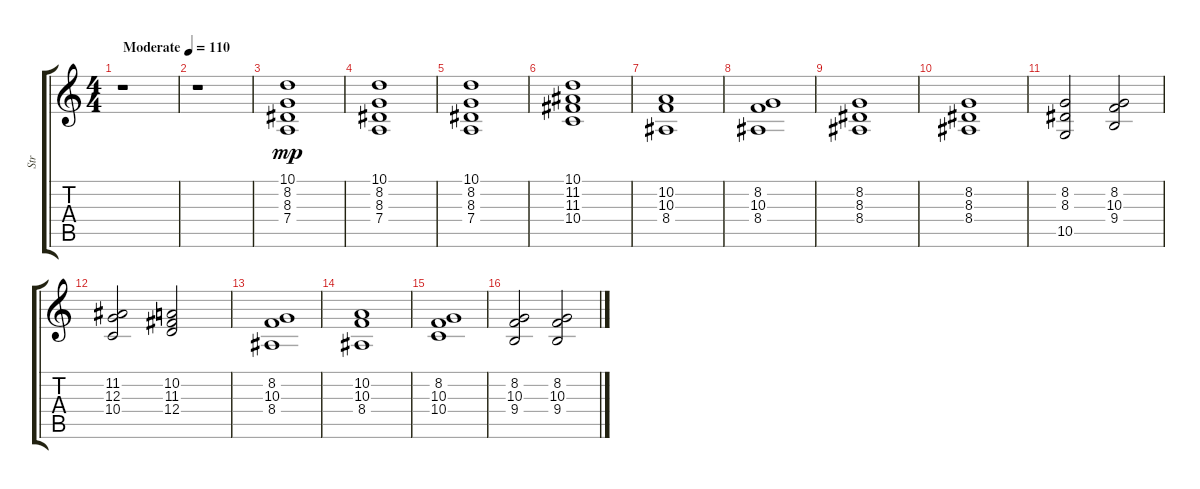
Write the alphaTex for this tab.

\track ("Str" "Str") {instrument synthstrings1}
\staff {score tabs}
\tuning (E4 B3 G3 D3 A2 E2) {hide}
\ts (4 4)
\tempo (110 "Moderate")
\clef g2
\ks c
r.1{dy mp instrument synthstrings1} |
r.1 |
(10.1 8.2 8.3 7.4).1 |
(10.1 8.2 8.3 7.4).1 |
(10.1 8.2 8.3 7.4).1 |
(10.1 11.2 11.3 10.4).1 |
(10.2 10.3 8.4).1 |
(8.2 10.3 8.4).1 |
(8.2 8.3 8.4).1 |
(8.2 8.3 8.4).1 |
(8.2 8.3 10.5).2 (8.2 10.3 9.4).2 |
(11.2 12.3 10.4).2 (10.2 11.3 12.4).2 |
(8.2 10.3 8.4).1 |
(10.2 10.3 8.4).1 |
(8.2 10.3 10.4).1 |
(8.2 10.3 9.4).2 (8.2 10.3 9.4).2
